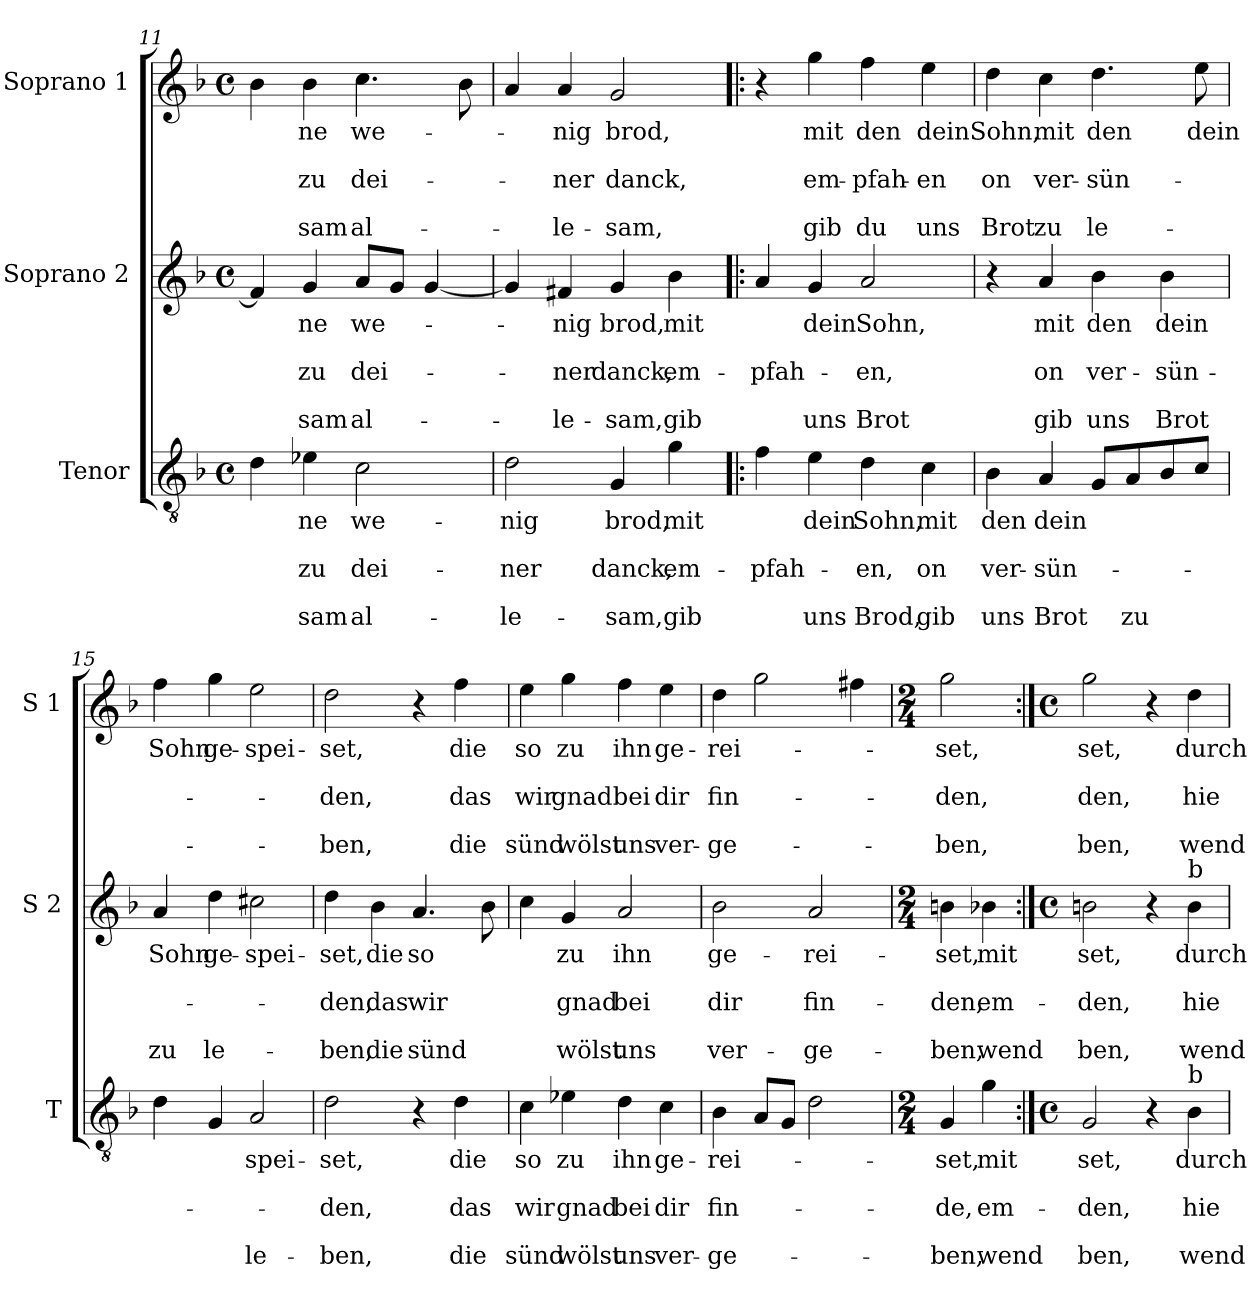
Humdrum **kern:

**kern	**text	**text	**text	**text	**text	**kern	**text	**text	**text	**text	**text	**kern	**text	**text	**text	**text	**text
*part3	*part3	*part3	*part3	*part3	*part3	*part2	*part2	*part2	*part2	*part2	*part2	*part1	*part1	*part1	*part1	*part1	*part1
*staff3	*staff3	*staff3	*staff3	*staff3	*staff3	*staff2	*staff2	*staff2	*staff2	*staff2	*staff2	*staff1	*staff1	*staff1	*staff1	*staff1	*staff1
*I"Tenor	*	*	*	*	*	*I"Soprano 2	*	*	*	*	*	*I"Soprano 1	*	*	*	*	*
*I'T	*	*	*	*	*	*I'S 2	*	*	*	*	*	*I'S 1	*	*	*	*	*
*clefGv2	*	*	*	*	*	*clefG2	*	*	*	*	*	*clefG2	*	*	*	*	*
*k[b-]	*	*	*	*	*	*k[b-]	*	*	*	*	*	*k[b-]	*	*	*	*	*
*F:	*	*	*	*	*	*F:	*	*	*	*	*	*F:	*	*	*	*	*
*M4/4	*	*	*	*	*	*M4/4	*	*	*	*	*	*M4/4	*	*	*	*	*
*met(c)	*	*	*	*	*	*met(c)	*	*	*	*	*	*met(c)	*	*	*	*	*
=11	=11	=11	=11	=11	=11	=11	=11	=11	=11	=11	=11	=11	=11	=11	=11	=11	=11
4d\	.	.	.	.	.	4f/]	.	.	.	.	.	4b-\	.	.	.	.	.
!	!LO:LY:b	!	!LO:LY:b	!	!LO:LY:b	!	!LO:LY:b	!	!LO:LY:b	!	!LO:LY:b	!	!LO:LY:b	!	!LO:LY:b	!	!LO:LY:b
4e-X\	-ne	.	zu	.	-sam	4g/	-ne	.	zu	.	-sam	4b-\	-ne	.	zu	.	sam
!	!LO:LY:b	!	!LO:LY:b	!	!LO:LY:b	!	!LO:LY:b	!	!LO:LY:b	!	!LO:LY:b	!	!LO:LY:b	!	!LO:LY:b	!	!LO:LY:b
2c\	we-	.	dei-	.	al-	8a/L	we-	.	dei-	.	al-	4.cc\	we-	.	dei-	.	al-
.	.	.	.	.	.	8g/J	.	.	.	.	.	.	.	.	.	.	.
.	.	.	.	.	.	[4g/	.	.	.	.	.	.	.	.	.	.	.
.	.	.	.	.	.	.	.	.	.	.	.	8b-\	.	.	.	.	.
=12	=12	=12	=12	=12	=12	=12	=12	=12	=12	=12	=12	=12	=12	=12	=12	=12	=12
!	!LO:LY:b	!	!LO:LY:b	!	!LO:LY:b	!	!	!	!	!	!	!	!	!	!	!	!
2d\	-nig	.	-ner	.	-le-	4g/]	.	.	.	.	.	4a/	.	.	.	.	.
!	!	!	!	!	!	!	!LO:LY:b	!	!LO:LY:b	!	!LO:LY:b	!	!LO:LY:b	!	!LO:LY:b	!	!LO:LY:b
.	.	.	.	.	.	4f#X/	-nig	.	-ner	.	-le-	4a/	-nig	.	-ner	.	-le-
!	!LO:LY:b	!	!LO:LY:b	!	!LO:LY:b	!	!LO:LY:b	!	!LO:LY:b	!	!LO:LY:b	!	!LO:LY:b	!	!LO:LY:b	!	!LO:LY:b
4G/	brod,	.	danck,	.	-sam,	4g/	brod,	.	danck,	.	-sam,	2g/	brod,	.	danck,	.	-sam,
!	!LO:LY:b	!	!LO:LY:b	!	!LO:LY:b	!	!LO:LY:b	!	!LO:LY:b	!	!LO:LY:b	!	!	!	!	!	!
4g\	mit	.	em-	.	gib	4b-\	mit	.	em-	.	gib	.	.	.	.	.	.
=13!|:	=13!|:	=13!|:	=13!|:	=13!|:	=13!|:	=13!|:	=13!|:	=13!|:	=13!|:	=13!|:	=13!|:	=13!|:	=13!|:	=13!|:	=13!|:	=13!|:	=13!|:
!	!	!	!LO:LY:b	!	!	!	!	!	!LO:LY:b	!	!	!	!	!	!	!	!
4f\	.	.	-pfah-	.	.	4a/	.	.	-pfah-	.	.	4r	.	.	.	.	.
!	!LO:LY:b	!	!	!	!LO:LY:b	!	!LO:LY:b	!	!	!	!LO:LY:b	!	!LO:LY:b	!	!LO:LY:b	!	!LO:LY:b
4e\	dein	.	.	.	uns	4g/	dein	.	.	.	uns	4gg\	mit	.	em-	.	gib
!	!LO:LY:b	!	!LO:LY:b	!	!LO:LY:b	!	!LO:LY:b	!	!LO:LY:b	!	!LO:LY:b	!	!LO:LY:b	!	!LO:LY:b	!	!LO:LY:b
4d\	Sohn,	.	-en,	.	Brod,	2a/	Sohn,	.	-en,	.	Brot	4ff\	den	.	-pfah-	.	du
!	!LO:LY:b	!	!LO:LY:b	!	!LO:LY:b	!	!	!	!	!	!	!	!LO:LY:b	!	!LO:LY:b	!	!LO:LY:b
4c\	mit	.	on	.	gib	.	.	.	.	.	.	4ee\	dein	.	-en	.	uns
=14	=14	=14	=14	=14	=14	=14	=14	=14	=14	=14	=14	=14	=14	=14	=14	=14	=14
!	!LO:LY:b	!	!LO:LY:b	!	!LO:LY:b	!	!	!	!	!	!	!	!LO:LY:b	!	!LO:LY:b	!	!LO:LY:b
4B-\	den	.	ver-	.	uns	4r	.	.	.	.	.	4dd\	Sohn,	.	on	.	Brot
!	!LO:LY:b	!	!LO:LY:b	!	!LO:LY:b	!	!LO:LY:b	!	!LO:LY:b	!	!LO:LY:b	!	!LO:LY:b	!	!LO:LY:b	!	!LO:LY:b
4A/	dein	.	-sün-	.	Brot	4a/	mit	.	on	.	gib	4cc\	mit	.	ver-	.	zu
!	!	!	!	!	!	!	!LO:LY:b	!	!LO:LY:b	!	!LO:LY:b	!	!LO:LY:b	!	!LO:LY:b	!	!LO:LY:b
8G/L	.	.	.	.	.	4b-\	den	.	ver-	.	uns	4.dd\	den	.	-sün-	.	le-
!	!	!	!	!	!LO:LY:b	!	!	!	!	!	!	!	!	!	!	!	!
8A/	.	.	.	.	zu	.	.	.	.	.	.	.	.	.	.	.	.
!	!	!	!	!	!	!	!LO:LY:b	!	!LO:LY:b	!	!LO:LY:b	!	!	!	!	!	!
8B-/	.	.	.	.	.	4b-\	dein	.	-sün-	.	Brot	.	.	.	.	.	.
!	!	!	!	!	!	!	!	!	!	!	!	!	!LO:LY:b	!	!	!	!
8c/J	.	.	.	.	.	.	.	.	.	.	.	8ee\	dein	.	.	.	.
!!LO:LB:g=z
=15	=15	=15	=15	=15	=15	=15	=15	=15	=15	=15	=15	=15	=15	=15	=15	=15	=15
!	!	!	!	!	!	!	!LO:LY:b	!	!	!	!LO:LY:b	!	!LO:LY:b	!	!	!	!
4d\	.	.	.	.	.	4a/	Sohn	.	.	.	zu	4ff\	Sohn	.	.	.	.
!	!	!	!	!	!	!	!LO:LY:b	!	!	!	!LO:LY:b	!	!LO:LY:b	!	!	!	!
4G/	.	.	.	.	.	4dd\	ge-	.	.	.	le-	4gg\	ge-	.	.	.	.
!	!LO:LY:b	!	!	!	!LO:LY:b	!	!LO:LY:b	!	!	!	!	!	!LO:LY:b	!	!	!	!
2A/	-spei-	.	.	.	le-	2cc#X\	-spei-	.	.	.	.	2ee\	-spei-	.	.	.	.
=16	=16	=16	=16	=16	=16	=16	=16	=16	=16	=16	=16	=16	=16	=16	=16	=16	=16
!	!LO:LY:b	!	!LO:LY:b	!	!LO:LY:b	!	!LO:LY:b	!	!LO:LY:b	!	!LO:LY:b	!	!LO:LY:b	!	!LO:LY:b	!	!LO:LY:b
2d\	-set,	.	-den,	.	-ben,	4dd\	-set,	.	-den,	.	-ben,	2dd\	-set,	.	-den,	.	-ben,
!	!	!	!	!	!	!	!LO:LY:b	!	!LO:LY:b	!	!LO:LY:b	!	!	!	!	!	!
.	.	.	.	.	.	4b-\	die	.	das	.	die	.	.	.	.	.	.
!	!	!	!	!	!	!	!LO:LY:b	!	!LO:LY:b	!	!LO:LY:b	!	!	!	!	!	!
4r	.	.	.	.	.	4.a/	so	.	wir	.	sünd	4r	.	.	.	.	.
!	!LO:LY:b	!	!LO:LY:b	!	!LO:LY:b	!	!	!	!	!	!	!	!LO:LY:b	!	!LO:LY:b	!	!LO:LY:b
4d\	die	.	das	.	die	.	.	.	.	.	.	4ff\	die	.	das	.	die
.	.	.	.	.	.	8b-\	.	.	.	.	.	.	.	.	.	.	.
=17	=17	=17	=17	=17	=17	=17	=17	=17	=17	=17	=17	=17	=17	=17	=17	=17	=17
!	!LO:LY:b	!	!LO:LY:b	!	!LO:LY:b	!	!	!	!	!	!	!	!LO:LY:b	!	!LO:LY:b	!	!LO:LY:b
4c\	so	.	wir	.	sünd	4cc\	.	.	.	.	.	4ee\	so	.	wir	.	sünd
!	!LO:LY:b	!	!LO:LY:b	!	!LO:LY:b	!	!LO:LY:b	!	!LO:LY:b	!	!LO:LY:b	!	!LO:LY:b	!	!LO:LY:b	!	!LO:LY:b
4e-X\	zu	.	gnad	.	wölst	4g/	zu	.	gnad	.	wölst	4gg\	zu	.	gnad	.	wölst
!	!LO:LY:b	!	!LO:LY:b	!	!LO:LY:b	!	!LO:LY:b	!	!LO:LY:b	!	!LO:LY:b	!	!LO:LY:b	!	!LO:LY:b	!	!LO:LY:b
4d\	ihn	.	bei	.	uns	2a/	ihn	.	bei	.	uns	4ff\	ihn	.	bei	.	uns
!	!LO:LY:b	!	!LO:LY:b	!	!LO:LY:b	!	!	!	!	!	!	!	!LO:LY:b	!	!LO:LY:b	!	!LO:LY:b
4c\	ge-	.	dir	.	ver-	.	.	.	.	.	.	4ee\	ge-	.	dir	.	ver-
=18	=18	=18	=18	=18	=18	=18	=18	=18	=18	=18	=18	=18	=18	=18	=18	=18	=18
!	!LO:LY:b	!	!LO:LY:b	!	!LO:LY:b	!	!LO:LY:b	!	!LO:LY:b	!	!LO:LY:b	!	!LO:LY:b	!	!LO:LY:b	!	!LO:LY:b
4B-\	-rei-	.	fin-	.	-ge-	2b-\	ge-	.	dir	.	ver-	4dd\	-rei-	.	fin-	.	-ge-
8A/L	.	.	.	.	.	.	.	.	.	.	.	2gg\	.	.	.	.	.
8G/J	.	.	.	.	.	.	.	.	.	.	.	.	.	.	.	.	.
!	!	!	!	!	!	!	!LO:LY:b	!	!LO:LY:b	!	!LO:LY:b	!	!	!	!	!	!
2d\	.	.	.	.	.	2a/	-rei-	.	fin-	.	-ge-	.	.	.	.	.	.
.	.	.	.	.	.	.	.	.	.	.	.	4ff#X\	.	.	.	.	.
=19	=19	=19	=19	=19	=19	=19	=19	=19	=19	=19	=19	=19	=19	=19	=19	=19	=19
*M2/4	*	*	*	*	*	*M2/4	*	*	*	*	*	*M2/4	*	*	*	*	*
!	!LO:LY:b	!	!LO:LY:b	!	!LO:LY:b	!	!LO:LY:b	!	!LO:LY:b	!	!LO:LY:b	!	!LO:LY:b	!	!LO:LY:b	!	!LO:LY:b
4G/	-set,	.	-de,	.	-ben,	4bn\	-set,	.	-den,	.	-ben,	2gg\	-set,	.	-den,	.	-ben,
!	!LO:LY:b	!	!LO:LY:b	!	!LO:LY:b	!	!LO:LY:b	!	!LO:LY:b	!	!LO:LY:b	!	!	!	!	!	!
4g\	mit	.	em-	.	wend	4b-X\	mit	.	em-	.	wend	.	.	.	.	.	.
!!LO:PB:g=z
=20:|!	=20:|!	=20:|!	=20:|!	=20:|!	=20:|!	=20:|!	=20:|!	=20:|!	=20:|!	=20:|!	=20:|!	=20:|!	=20:|!	=20:|!	=20:|!	=20:|!	=20:|!
*M4/4	*	*	*	*	*	*M4/4	*	*	*	*	*	*M4/4	*	*	*	*	*
*met(c)	*	*	*	*	*	*met(c)	*	*	*	*	*	*met(c)	*	*	*	*	*
!	!LO:LY:b	!	!LO:LY:b	!	!LO:LY:b	!	!LO:LY:b	!	!LO:LY:b	!	!LO:LY:b	!	!LO:LY:b	!	!LO:LY:b	!	!LO:LY:b
2G/	set,	.	-den,	.	ben,	2bn\	set,	.	-den,	.	ben,	2gg\	set,	.	den,	.	ben,
4r	.	.	.	.	.	4r	.	.	.	.	.	4r	.	.	.	.	.
!	!	!	!	!	!	!LO:TX:a:t=b	!	!	!	!	!	!	!	!	!	!	!
!LO:TX:a:t=b	!	!	!	!	!	!	!	!	!	!	!	!	!	!	!	!	!
!	!LO:LY:b	!	!LO:LY:b	!	!LO:LY:b	!	!LO:LY:b	!	!LO:LY:b	!	!LO:LY:b	!	!LO:LY:b	!	!LO:LY:b	!	!LO:LY:b
4B-\	durch	.	hie	.	wend	4b\	durch	.	hie	.	wend	4dd\	durch	.	hie	.	wend
=	=	=	=	=	=	=	=	=	=	=	=	=	=	=	=	=	=
*-	*-	*-	*-	*-	*-	*-	*-	*-	*-	*-	*-	*-	*-	*-	*-	*-	*-
